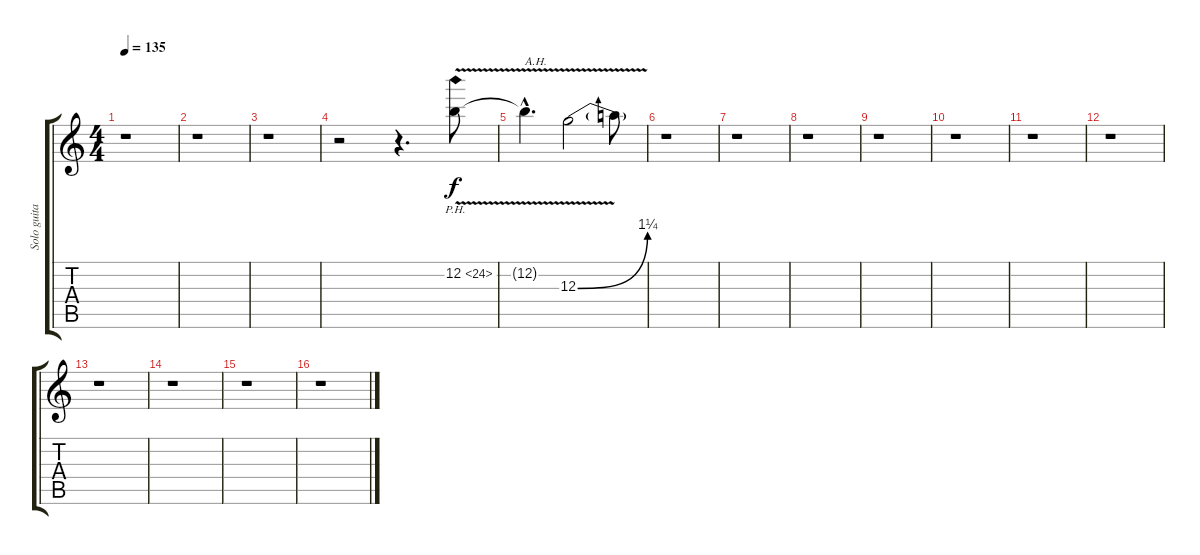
\track ("Solo guitar" "Solo guita") {instrument distortionguitar}
\staff {score tabs}
\tuning (E4 B3 G3 D3 A2 E2) {hide}
\ts (4 4)
\tempo 135
\clef g2
\ks c
r.1{dy mp} |
r.1 |
r.1 |
r.2 r.4{d} 12.2{ph 12 v}.8{dy f} |
12.2{hac t}.4{d txt "A.H."} 12.3{be (bend 0 0 60 5) v}.2 12.3{t}.8 |
r.1 |
r.1 |
r.1 |
r.1 |
r.1 |
r.1 |
r.1 |
r.1 |
r.1 |
r.1 |
r.1
